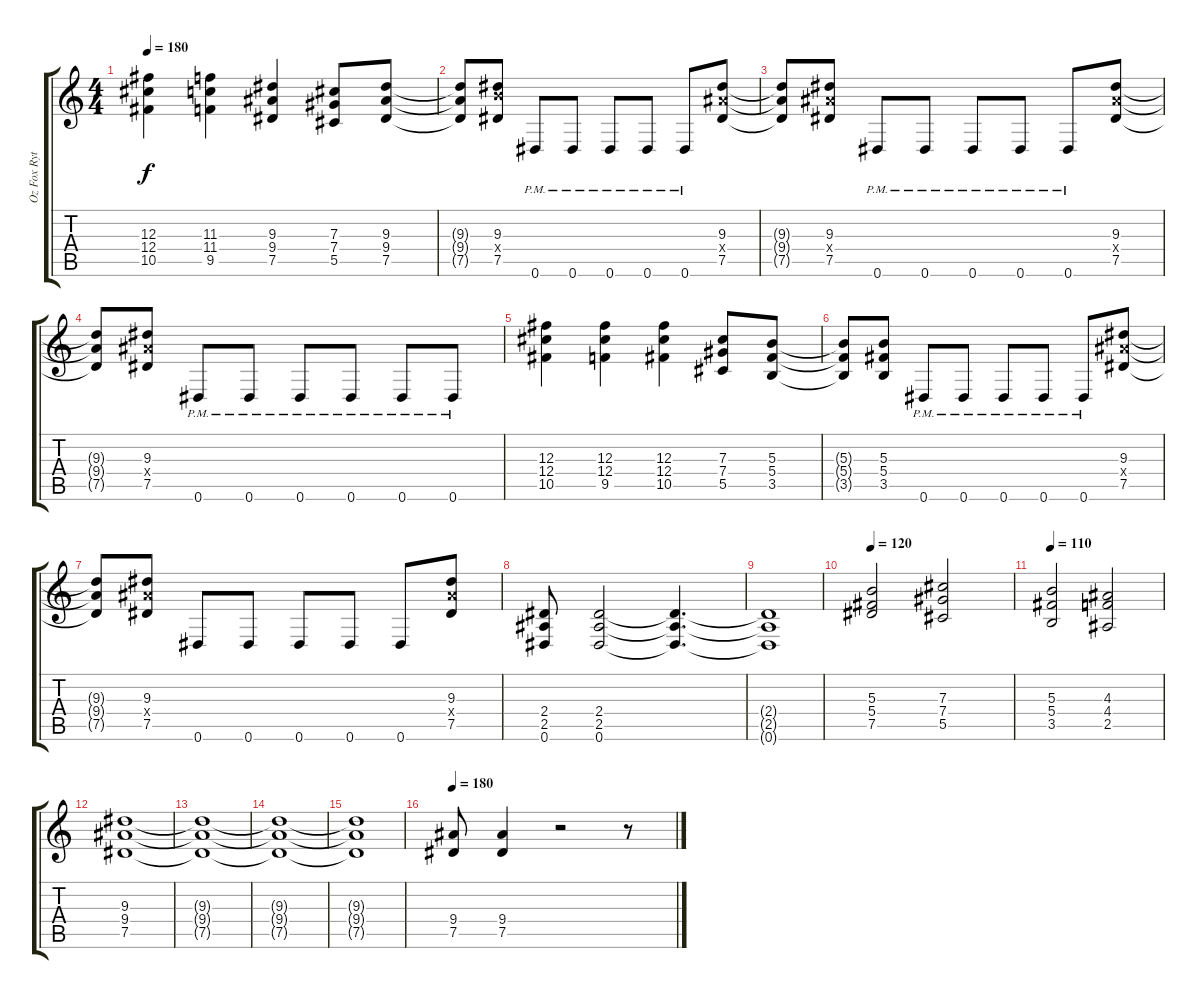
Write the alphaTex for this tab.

\track ("Oz Fox Rythm" "Oz Fox Ryt") {instrument distortionguitar}
\staff {score tabs}
\tuning (Eb4 Bb3 Gb3 Db3 Ab2 Eb2) {hide}
\ts (4 4)
\tempo 180
\clef g2
\ks c
(12.3 12.4 10.5).4{dy f} (11.3 11.4 9.5).4 (9.3 9.4 7.5).4 (7.3 7.4 5.5).8 (9.3 9.4 7.5).8 |
(9.3{t} 9.4{t} 7.5{t}).8 (9.3 10.4{x} 7.5).8 0.6{pm}.8 0.6{pm}.8 0.6{pm}.8 0.6{pm}.8 0.6{pm}.8 (9.3 9.4{x} 7.5).8 |
(9.3{t} 9.4{t} 7.5{t}).8 (9.3 9.4{x} 7.5).8 0.6{pm}.8 0.6{pm}.8 0.6{pm}.8 0.6{pm}.8 0.6{pm}.8 (9.3 9.4{x} 7.5).8 |
(9.3{t} 9.4{t} 7.5{t}).8 (9.3 9.4{x} 7.5).8 0.6{pm}.8 0.6{pm}.8 0.6{pm}.8 0.6{pm}.8 0.6{pm}.8 0.6{pm}.8 |
(12.3 12.4 10.5).4 (12.3 12.4 9.5).4 (12.3 12.4 10.5).4 (7.3 7.4 5.5).8 (5.3 5.4 3.5).8 |
(5.3{t} 5.4{t} 3.5{t}).8 (5.3 5.4 3.5).8 0.6{pm}.8 0.6{pm}.8 0.6{pm}.8 0.6{pm}.8 0.6{pm}.8 (9.3 9.4{x} 7.5).8 |
(9.3{t} 9.4{t} 7.5{t}).8 (9.3 9.4{x} 7.5).8 0.6.8 0.6.8 0.6.8 0.6.8 0.6.8 (9.3 9.4{x} 7.5).8 |
(2.4 2.5 0.6).8 (2.4 2.5 0.6).2 (2.4{t} 2.5{t} 0.6{t}).4{d} |
(2.4{t} 2.5{t} 0.6{t}).1 |
\tempo 120
(5.3 5.4 7.5).2 (7.3 7.4 5.5).2 |
\tempo 110
(5.3 5.4 3.5).2 (4.3 4.4 2.5).2 |
(9.3 9.4 7.5).1 |
(9.3{t} 9.4{t} 7.5{t}).1 |
(9.3{t} 9.4{t} 7.5{t}).1 |
(9.3{t} 9.4{t} 7.5{t}).1 |
\tempo 180
(9.4 7.5).8 (9.4 7.5).4 r.2 r.8
